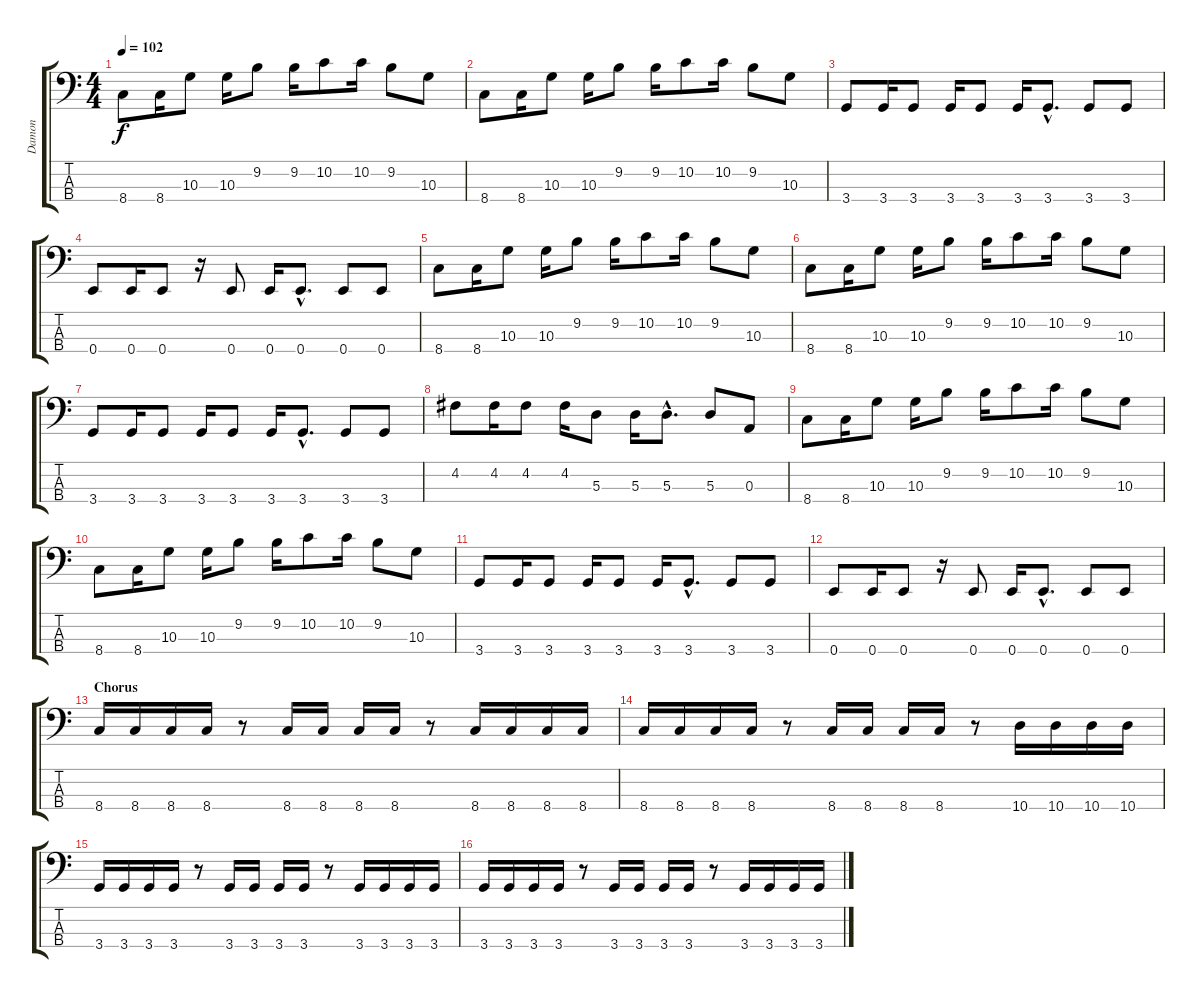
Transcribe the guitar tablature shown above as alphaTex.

\track ("Damon" "Damon") {instrument acousticbass}
\staff {score tabs}
\tuning (G2 D2 A1 E1) {hide}
\ts (4 4)
\tempo 102
\clef f4
\ks c
8.4.8{dy f} 8.4.16 10.3.8 10.3.16 9.2.8 9.2.16 10.2.8 10.2.16 9.2.8 10.3.8 |
8.4.8 8.4.16 10.3.8 10.3.16 9.2.8 9.2.16 10.2.8 10.2.16 9.2.8 10.3.8 |
3.4.8 3.4.16 3.4.8 3.4.16 3.4.8 3.4.16 3.4{hac}.8{d} 3.4.8 3.4.8 |
0.4.8 0.4.16 0.4.8 r.16 0.4.8 0.4.16 0.4{hac}.8{d} 0.4.8 0.4.8 |
8.4.8 8.4.16 10.3.8 10.3.16 9.2.8 9.2.16 10.2.8 10.2.16 9.2.8 10.3.8 |
8.4.8 8.4.16 10.3.8 10.3.16 9.2.8 9.2.16 10.2.8 10.2.16 9.2.8 10.3.8 |
3.4.8 3.4.16 3.4.8 3.4.16 3.4.8 3.4.16 3.4{hac}.8{d} 3.4.8 3.4.8 |
4.2.8 4.2.16 4.2.8 4.2.16 5.3.8 5.3.16 5.3{hac}.8{d} 5.3.8 0.3.8 |
8.4.8 8.4.16 10.3.8 10.3.16 9.2.8 9.2.16 10.2.8 10.2.16 9.2.8 10.3.8 |
8.4.8 8.4.16 10.3.8 10.3.16 9.2.8 9.2.16 10.2.8 10.2.16 9.2.8 10.3.8 |
3.4.8 3.4.16 3.4.8 3.4.16 3.4.8 3.4.16 3.4{hac}.8{d} 3.4.8 3.4.8 |
0.4.8 0.4.16 0.4.8 r.16 0.4.8 0.4.16 0.4{hac}.8{d} 0.4.8 0.4.8 |
\section ("" "Chorus")
8.4.16 8.4.16 8.4.16 8.4.16 r.8 8.4.16 8.4.16 8.4.16 8.4.16 r.8 8.4.16 8.4.16 8.4.16 8.4.16 |
8.4.16 8.4.16 8.4.16 8.4.16 r.8 8.4.16 8.4.16 8.4.16 8.4.16 r.8 10.4.16 10.4.16 10.4.16 10.4.16 |
3.4.16 3.4.16 3.4.16 3.4.16 r.8 3.4.16 3.4.16 3.4.16 3.4.16 r.8 3.4.16 3.4.16 3.4.16 3.4.16 |
3.4.16 3.4.16 3.4.16 3.4.16 r.8 3.4.16 3.4.16 3.4.16 3.4.16 r.8 3.4.16 3.4.16 3.4.16 3.4.16
